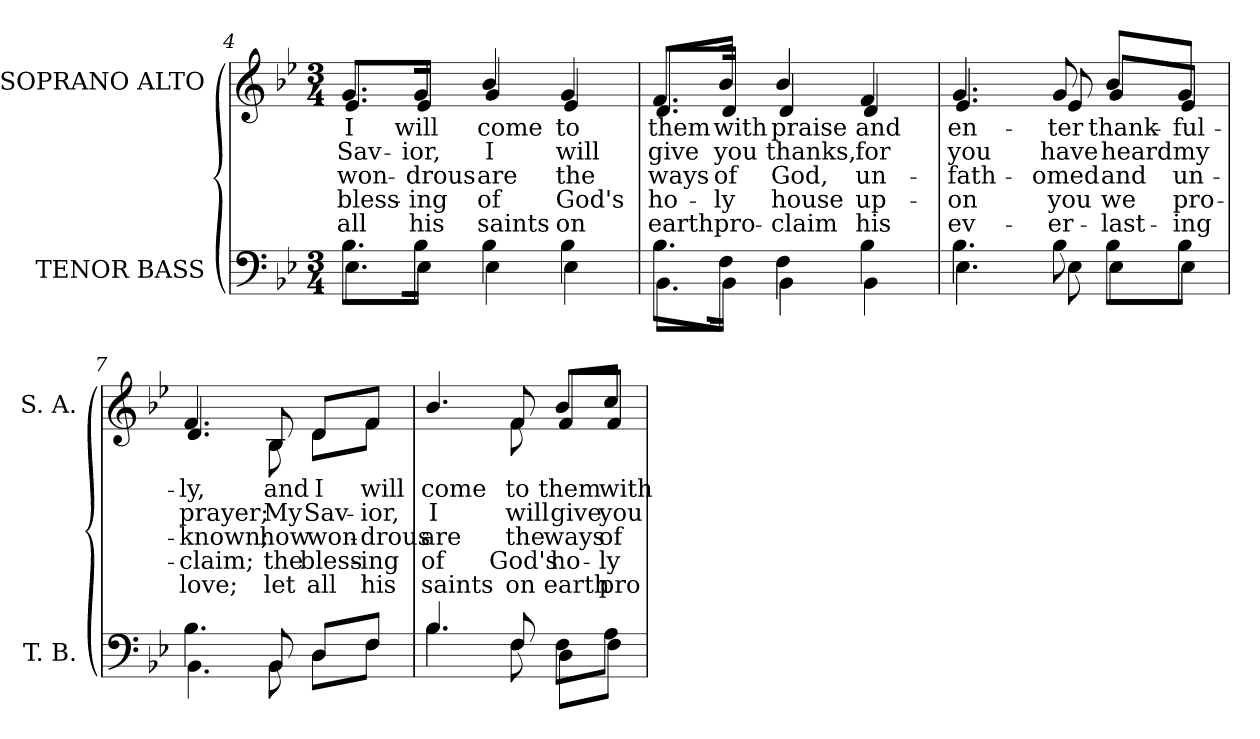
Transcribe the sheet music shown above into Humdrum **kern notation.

**kern	**kern	**text	**text	**text	**text	**text
*part2	*part1	*part1	*part1	*part1	*part1	*part1
*staff2	*staff1	*staff1	*staff1	*staff1	*staff1	*staff1
*I"TENOR BASS	*I"SOPRANO ALTO	*	*	*	*	*
*I'T. B.	*I'S. A.	*	*	*	*	*
*clefF4	*clefG2	*	*	*	*	*
*k[b-e-]	*k[b-e-]	*	*	*	*	*
*B-:	*B-:	*	*	*	*	*
*M3/4	*M3/4	*	*	*	*	*
=4	=4	=4	=4	=4	=4	=4
*^	*	*	*	*	*	*
!	!	!	!LO:LY:b:color=#000000	!LO:LY:b:color=#000000	!LO:LY:b:color=#000000	!LO:LY:b:color=#000000	!LO:LY:b:color=#000000
*	*	*^	*	*	*	*	*
8.B-i\L	8.E-i\L	8.gi/L	8.e-i/L	I	Sav-	won-	bless-	all
!	!	!	!	!LO:LY:b:color=#000000	!LO:LY:b:color=#000000	!LO:LY:b:color=#000000	!LO:LY:b:color=#000000	!LO:LY:b:color=#000000
16B-i\Jk	16E-i\Jk	16gi/Jk	16e-i/Jk	will	-ior,	-drous	-ing	his
!	!	!	!	!LO:LY:b:color=#000000	!LO:LY:b:color=#000000	!LO:LY:b:color=#000000	!LO:LY:b:color=#000000	!LO:LY:b:color=#000000
4B-i\	4E-i\	4b-i/	4gi/	come	I	are	of	saints
!	!	!	!	!LO:LY:b:color=#000000	!LO:LY:b:color=#000000	!LO:LY:b:color=#000000	!LO:LY:b:color=#000000	!LO:LY:b:color=#000000
4B-i\	4E-i\	4gi/	4e-i/	to	will	the	God's	on
!!LO:LB:g=z	!!
=5	=5	=5	=5	=5	=5	=5	=5	=5
!	!	!	!	!LO:LY:b:color=#000000	!LO:LY:b:color=#000000	!LO:LY:b:color=#000000	!LO:LY:b:color=#000000	!LO:LY:b:color=#000000
8.B-i\L	8.BB-i\L	8.fi/L	8.di/L	them	give	ways	ho-	earth
!	!	!	!	!LO:LY:b:color=#000000	!LO:LY:b:color=#000000	!LO:LY:b:color=#000000	!LO:LY:b:color=#000000	!LO:LY:b:color=#000000
16Fi\Jk	16BB-i\Jk	16b-i/Jk	16di/Jk	with	you	of	-ly	pro-
!	!	!	!	!LO:LY:b:color=#000000	!LO:LY:b:color=#000000	!LO:LY:b:color=#000000	!LO:LY:b:color=#000000	!LO:LY:b:color=#000000
4Fi\	4BB-i\	4b-i/	4di/	praise	thanks,	God,	house	-claim
!	!	!	!	!LO:LY:b:color=#000000	!LO:LY:b:color=#000000	!LO:LY:b:color=#000000	!LO:LY:b:color=#000000	!LO:LY:b:color=#000000
4B-i\	4BB-i\	4fi/	4di/	and	for	un-	up-	his
=6	=6	=6	=6	=6	=6	=6	=6	=6
!	!	!	!	!LO:LY:b:color=#000000	!LO:LY:b:color=#000000	!LO:LY:b:color=#000000	!LO:LY:b:color=#000000	!LO:LY:b:color=#000000
4.B-i\	4.E-i\	4.gi/	4.e-i/	en-	you	-fath-	-on	ev-
!	!	!	!	!LO:LY:b:color=#000000	!LO:LY:b:color=#000000	!LO:LY:b:color=#000000	!LO:LY:b:color=#000000	!LO:LY:b:color=#000000
8B-i\	8E-i\	8gi/	8e-i/	-ter	have	-omed	you	-er-
!	!	!	!	!LO:LY:b:color=#000000	!LO:LY:b:color=#000000	!LO:LY:b:color=#000000	!LO:LY:b:color=#000000	!LO:LY:b:color=#000000
8B-i\L	8E-i\L	8b-i/L	8gi/L	thank-	heard	and	we	-last-
!	!	!	!	!LO:LY:b:color=#000000	!LO:LY:b:color=#000000	!LO:LY:b:color=#000000	!LO:LY:b:color=#000000	!LO:LY:b:color=#000000
8B-i\J	8E-i\J	8gi/J	8e-i/J	-ful-	my	un-	pro-	-ing
=7	=7	=7	=7	=7	=7	=7	=7	=7
!	!	!	!	!LO:LY:b:color=#000000	!LO:LY:b:color=#000000	!LO:LY:b:color=#000000	!LO:LY:b:color=#000000	!LO:LY:b:color=#000000
4.B-i\	4.BB-i\	4.fi/	4.di/	-ly,	prayer;	-known;	-claim;	love;
!	!	!	!	!LO:LY:b:color=#000000	!LO:LY:b:color=#000000	!LO:LY:b:color=#000000	!LO:LY:b:color=#000000	!LO:LY:b:color=#000000
8BB-i/	8BB-i\	8B-i/	8B-i\	and	My	how	the	let
!	!	!	!	!LO:LY:b:color=#000000	!LO:LY:b:color=#000000	!LO:LY:b:color=#000000	!LO:LY:b:color=#000000	!LO:LY:b:color=#000000
8Di/L	8Di\L	8di/L	8di\L	I	Sav-	won-	bless-	all
!	!	!	!	!LO:LY:b:color=#000000	!LO:LY:b:color=#000000	!LO:LY:b:color=#000000	!LO:LY:b:color=#000000	!LO:LY:b:color=#000000
8Fi/J	8Fi\J	8fi/J	8fi\J	will	-ior,	-drous	-ing	his
!!LO:LB:g=z	!!
=8	=8	=8	=8	=8	=8	=8	=8	=8
!	!	!	!	!LO:LY:b:color=#000000	!LO:LY:b:color=#000000	!LO:LY:b:color=#000000	!LO:LY:b:color=#000000	!LO:LY:b:color=#000000
4.B-i/	4.B-i\	4.b-i/	4.b-i\yy	come	I	are	of	saints
!	!	!	!	!LO:LY:b:color=#000000	!LO:LY:b:color=#000000	!LO:LY:b:color=#000000	!LO:LY:b:color=#000000	!LO:LY:b:color=#000000
8Fi/	8Fi\	8fi/	8fi\	to	will	the	God's	on
!	!	!	!	!LO:LY:b:color=#000000	!LO:LY:b:color=#000000	!LO:LY:b:color=#000000	!LO:LY:b:color=#000000	!LO:LY:b:color=#000000
8Fi\L	8Di\L	8b-i/L	8fi/L	them	give	ways	ho-	earth
!	!	!	!	!LO:LY:b:color=#000000	!LO:LY:b:color=#000000	!LO:LY:b:color=#000000	!LO:LY:b:color=#000000	!LO:LY:b:color=#000000
8Ai\J	8Fi\J	8cci/J	8fi/J	with	you	of	-ly	pro-
*v	*v	*	*	*	*	*	*	*
*	*v	*v	*	*	*	*	*
=	=	=	=	=	=	=
*-	*-	*-	*-	*-	*-	*-
